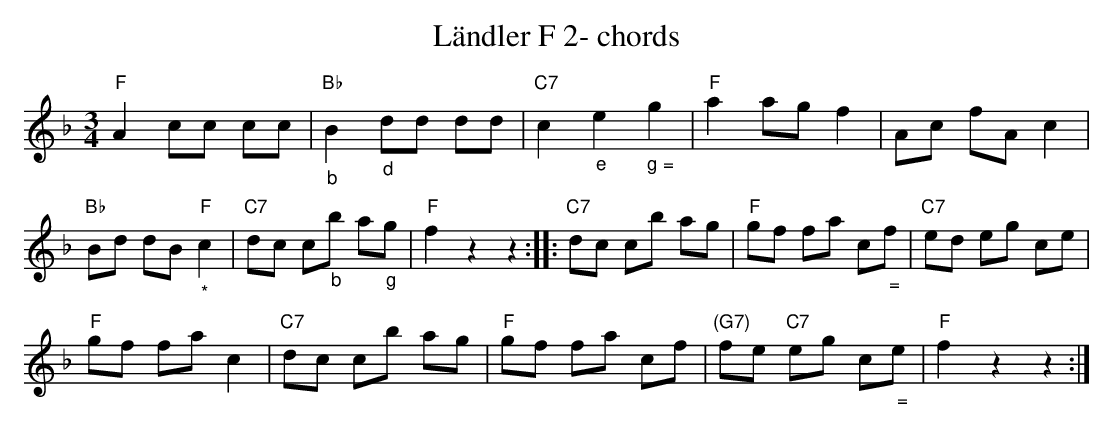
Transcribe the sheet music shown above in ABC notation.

X:1
T:L\"andler F 2- chords
M:3/4
L:1/8
K:Fmaj%%MIDI gchordon
"F"A2cc cc | "Bb""_b"B2"_d"dd dd | "C7"c2"_e"e2"_ g ="g2 | "F"a2agf2 | Ac fAc2 |
"Bb"Bd dB"F""_*"c2 | "C7"dc c"_b"b a"_g"g | "F"f2z2z2 :: "C7"dc cb ag | "F"gf fa c"_ ="f | "C7"ed eg ce |
"F"gf fac2 | "C7"dc cb ag | "F"gf fa cf | "(G7)"fe "C7"eg c"_ ="e | "F"f2z2z2 :|
